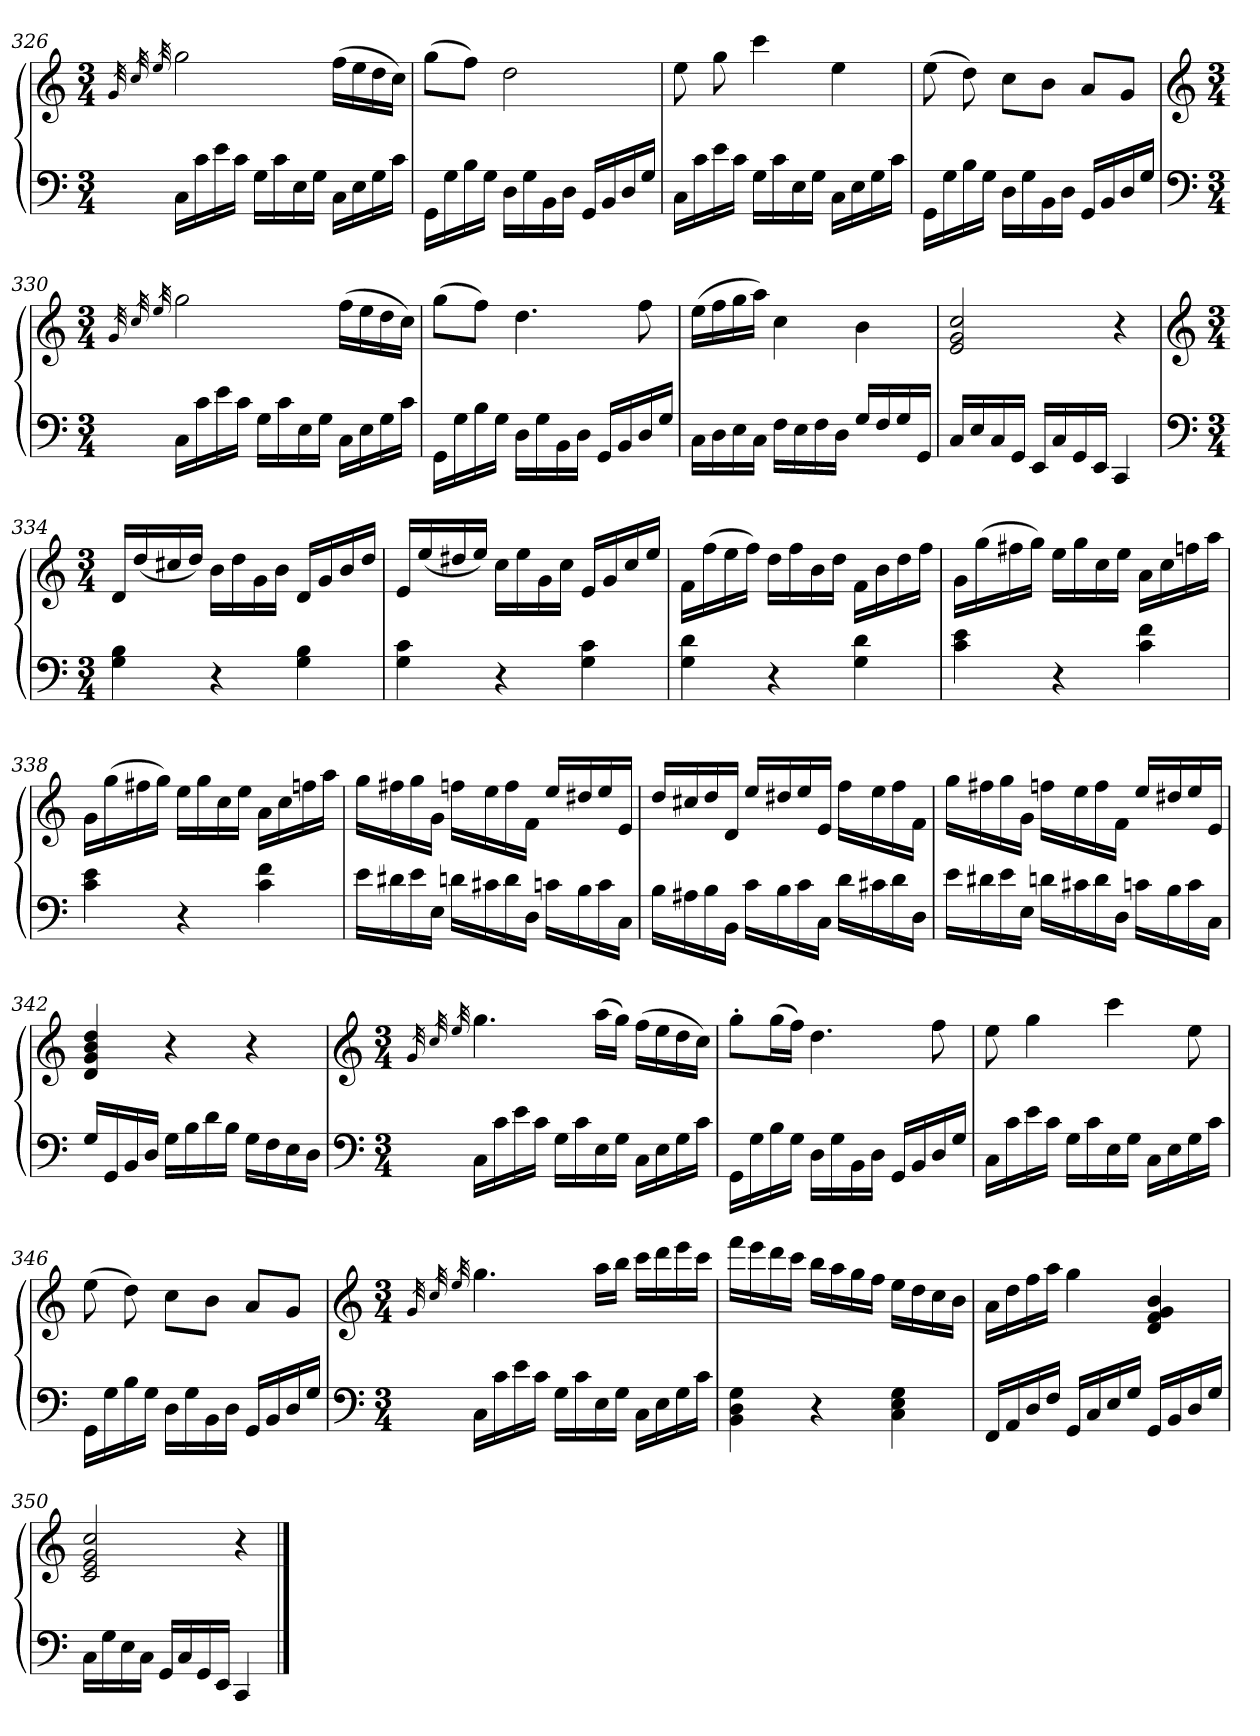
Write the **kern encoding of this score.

**kern	**kern
*part1	*part1
*staff2	*staff1
*clefF4	*clefG2
*k[]	*k[]
*M3/4	*M3/4
=326	=326
.	32qg
.	32qcc
.	32qee
16CLL	2gg
16c	.
16e	.
16cJJ	.
16GLL	.
16c	.
16E	.
16GJJ	.
16CLL	(16ffLL
16E	16ee
16G	16dd
16cJJ	16ccJJ)
=327	=327
16GGLL	(8ggL
16G	.
16B	8ffJ)
16GJJ	.
16DLL	2dd
16G	.
16BB	.
16DJJ	.
16GGLL	.
16BB	.
16D	.
16GJJ	.
=328	=328
16CLL	8ee
16c	.
16e	8gg
16cJJ	.
16GLL	4ccc
16c	.
16E	.
16GJJ	.
16CLL	4ee
16E	.
16G	.
16cJJ	.
=329	=329
16GGLL	(8ee
16G	.
16B	8dd)
16GJJ	.
16DLL	8ccL
16G	.
16BB	8bJ
16DJJ	.
16GGLL	8aL
16BB	.
16D	8gJ
16GJJ	.
=330	=330
*clefF4	*clefG2
*k[]	*k[]
*M3/4	*M3/4
.	32qg
.	32qcc
.	32qee
16CLL	2gg
16c	.
16e	.
16cJJ	.
16GLL	.
16c	.
16E	.
16GJJ	.
16CLL	(16ffLL
16E	16ee
16G	16dd
16cJJ	16ccJJ)
=331	=331
16GGLL	(8ggL
16G	.
16B	8ffJ)
16GJJ	.
16DLL	4.dd
16G	.
16BB	.
16DJJ	.
16GGLL	.
16BB	.
16D	8ff
16GJJ	.
=332	=332
16CLL	(16eeLL
16D	16ff
16E	16gg
16CJJ	16aaJJ)
16FLL	4cc
16E	.
16F	.
16DJJ	.
16GLL	4b
16F	.
16G	.
16GGJJ	.
=333	=333
16CLL	2e 2g 2cc
16E	.
16C	.
16GGJJ	.
16EELL	.
16C	.
16GG	.
16EEJJ	.
4CC	4r
=334	=334
*clefF4	*clefG2
*k[]	*k[]
*M3/4	*M3/4
4G 4B	16dLL
.	(16dd
.	16cc#X
.	16ddJJ)
4r	16bLL
.	16dd
.	16g
.	16bJJ
4G 4B	16dLL
.	16g
.	16b
.	16ddJJ
=335	=335
4G 4c	16eLL
.	(16ee
.	16dd#X
.	16eeJJ)
4r	16ccLL
.	16ee
.	16g
.	16ccJJ
4G 4c	16eLL
.	16g
.	16cc
.	16eeJJ
=336	=336
4G 4d	16fLL
.	(16ff
.	16ee
.	16ffJJ)
4r	16ddLL
.	16ff
.	16b
.	16ddJJ
4G 4d	16fLL
.	16b
.	16dd
.	16ffJJ
=337	=337
4c 4e	16gLL
.	(16gg
.	16ff#X
.	16ggJJ)
4r	16eeLL
.	16gg
.	16cc
.	16eeJJ
4c 4f	16aLL
.	16cc
.	16ffn
.	16aaJJ
=338	=338
4c 4e	16gLL
.	(16gg
.	16ff#X
.	16ggJJ)
4r	16eeLL
.	16gg
.	16cc
.	16eeJJ
4c 4f	16aLL
.	16cc
.	16ffn
.	16aaJJ
=339	=339
16eLL	16ggLL
16d#X	16ff#X
16e	16gg
16EJJ	16gJJ
16dnLL	16ffnLL
16c#X	16ee
16d	16ff
16DJJ	16fJJ
16cnLL	16eeLL
16B	16dd#X
16c	16ee
16CJJ	16eJJ
=340	=340
16BLL	16ddLL
16A#X	16cc#X
16B	16dd
16BBJJ	16dJJ
16cLL	16eeLL
16B	16dd#X
16c	16ee
16CJJ	16eJJ
16dLL	16ffLL
16c#X	16ee
16d	16ff
16DJJ	16fJJ
=341	=341
16eLL	16ggLL
16d#X	16ff#X
16e	16gg
16EJJ	16gJJ
16dnLL	16ffnLL
16c#X	16ee
16d	16ff
16DJJ	16fJJ
16cnLL	16eeLL
16B	16dd#X
16c	16ee
16CJJ	16eJJ
=342	=342
16GLL	4d 4g 4b 4dd
16GG	.
16BB	.
16DJJ	.
16GLL	4r
16B	.
16d	.
16BJJ	.
16GLL	4r
16F	.
16E	.
16DJJ	.
=343	=343
*clefF4	*clefG2
*k[]	*k[]
*M3/4	*M3/4
.	32qg
.	32qcc
.	32qee
16CLL	4.gg
16c	.
16e	.
16cJJ	.
16GLL	.
16c	.
16E	(16aaLL
16GJJ	16ggJJ)
16CLL	(16ffLL
16E	16ee
16G	16dd
16cJJ	16ccJJ)
=344	=344
16GGLL	8gg'L
16G	.
16B	(16ggL
16GJJ	16ffJJ)
16DLL	4.dd
16G	.
16BB	.
16DJJ	.
16GGLL	.
16BB	.
16D	8ff
16GJJ	.
=345	=345
16CLL	8ee
16c	.
16e	4gg
16cJJ	.
16GLL	.
16c	.
16E	4ccc
16GJJ	.
16CLL	.
16E	.
16G	8ee
16cJJ	.
=346	=346
16GGLL	(8ee
16G	.
16B	8dd)
16GJJ	.
16DLL	8ccL
16G	.
16BB	8bJ
16DJJ	.
16GGLL	8aL
16BB	.
16D	8gJ
16GJJ	.
=347	=347
*clefF4	*clefG2
*k[]	*k[]
*M3/4	*M3/4
.	32qg
.	32qcc
.	32qee
16CLL	4.gg
16c	.
16e	.
16cJJ	.
16GLL	.
16c	.
16E	16aaLL
16GJJ	16bbJJ
16CLL	16cccLL
16E	16ddd
16G	16eee
16cJJ	16cccJJ
=348	=348
4BB 4D 4G	16fffLL
.	16eee
.	16ddd
.	16cccJJ
4r	16bbLL
.	16aa
.	16gg
.	16ffJJ
4C 4E 4G	16eeLL
.	16dd
.	16cc
.	16bJJ
=349	=349
16FFLL	16aLL
16AA	16dd
16D	16ff
16FJJ	16aaJJ
16GGLL	4gg
16C	.
16E	.
16GJJ	.
16GGLL	4d 4f 4g 4b
16BB	.
16D	.
16GJJ	.
=350	=350
16CLL	2c 2e 2g 2cc
16G	.
16E	.
16CJJ	.
16GGLL	.
16C	.
16GG	.
16EEJJ	.
4CC	4r
==	==
*-	*-
